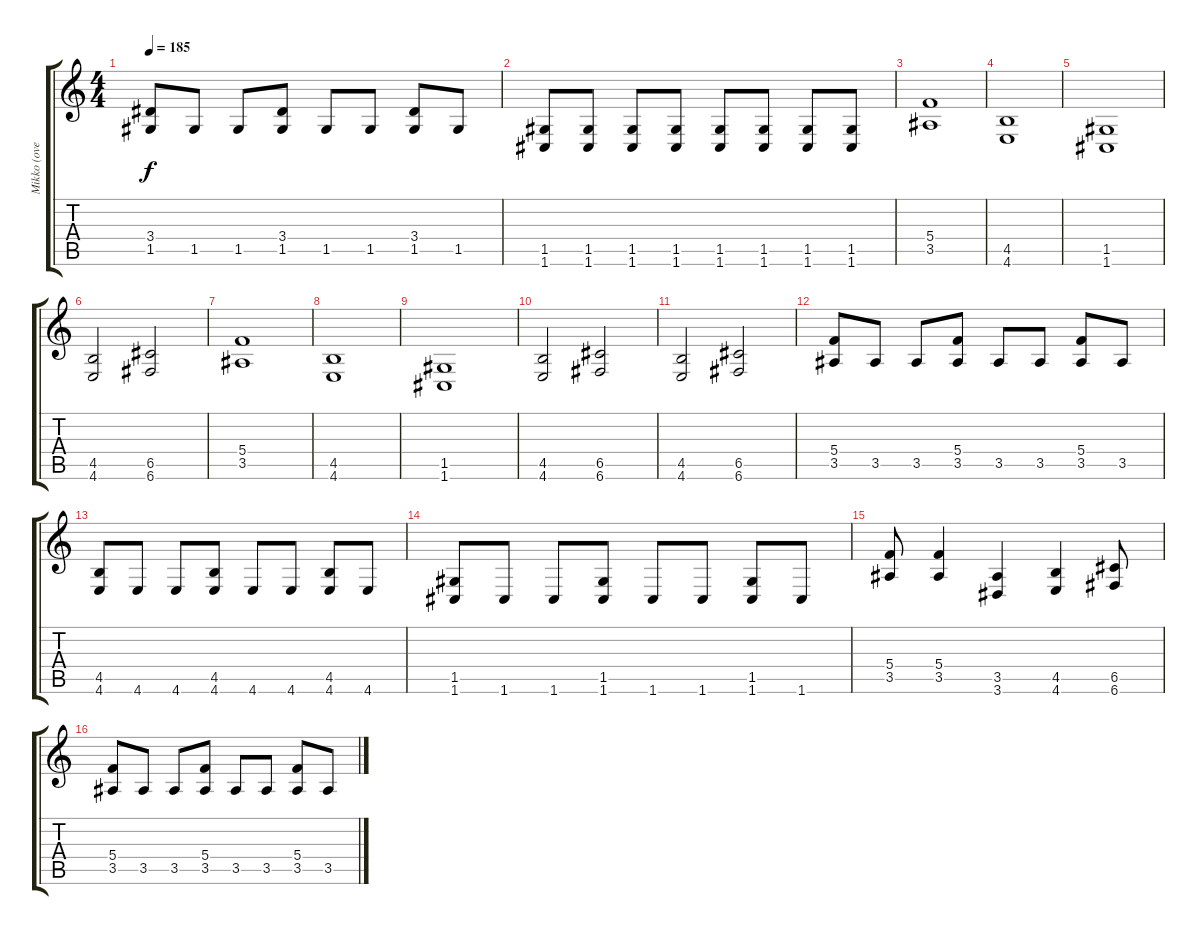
\track ("Mikko (overdub)" "Mikko (ove") {instrument overdrivenguitar}
\staff {score tabs}
\tuning (D4 A3 F3 C3 G2 C2) {hide}
\ts (4 4)
\tempo 185
\clef g2
\ks c
(3.4 1.5).8{dy f} 1.5.8 1.5.8 (3.4 1.5).8 1.5.8 1.5.8 (3.4 1.5).8 1.5.8 |
(1.5 1.6).8 (1.5 1.6).8 (1.5 1.6).8 (1.5 1.6).8 (1.5 1.6).8 (1.5 1.6).8 (1.5 1.6).8 (1.5 1.6).8 |
(5.4 3.5).1 |
(4.5 4.6).1 |
(1.5 1.6).1 |
(4.5 4.6).2 (6.5 6.6).2 |
(5.4 3.5).1 |
(4.5 4.6).1 |
(1.5 1.6).1 |
(4.5 4.6).2 (6.5 6.6).2 |
(4.5 4.6).2 (6.5 6.6).2 |
(5.4 3.5).8 3.5.8 3.5.8 (5.4 3.5).8 3.5.8 3.5.8 (5.4 3.5).8 3.5.8 |
(4.5 4.6).8 4.6.8 4.6.8 (4.5 4.6).8 4.6.8 4.6.8 (4.5 4.6).8 4.6.8 |
(1.5 1.6).8 1.6.8 1.6.8 (1.5 1.6).8 1.6.8 1.6.8 (1.5 1.6).8 1.6.8 |
(5.4 3.5).8 (5.4 3.5).4 (3.5 3.6).4 (4.5 4.6).4 (6.5 6.6).8 |
(5.4 3.5).8 3.5.8 3.5.8 (5.4 3.5).8 3.5.8 3.5.8 (5.4 3.5).8 3.5.8
